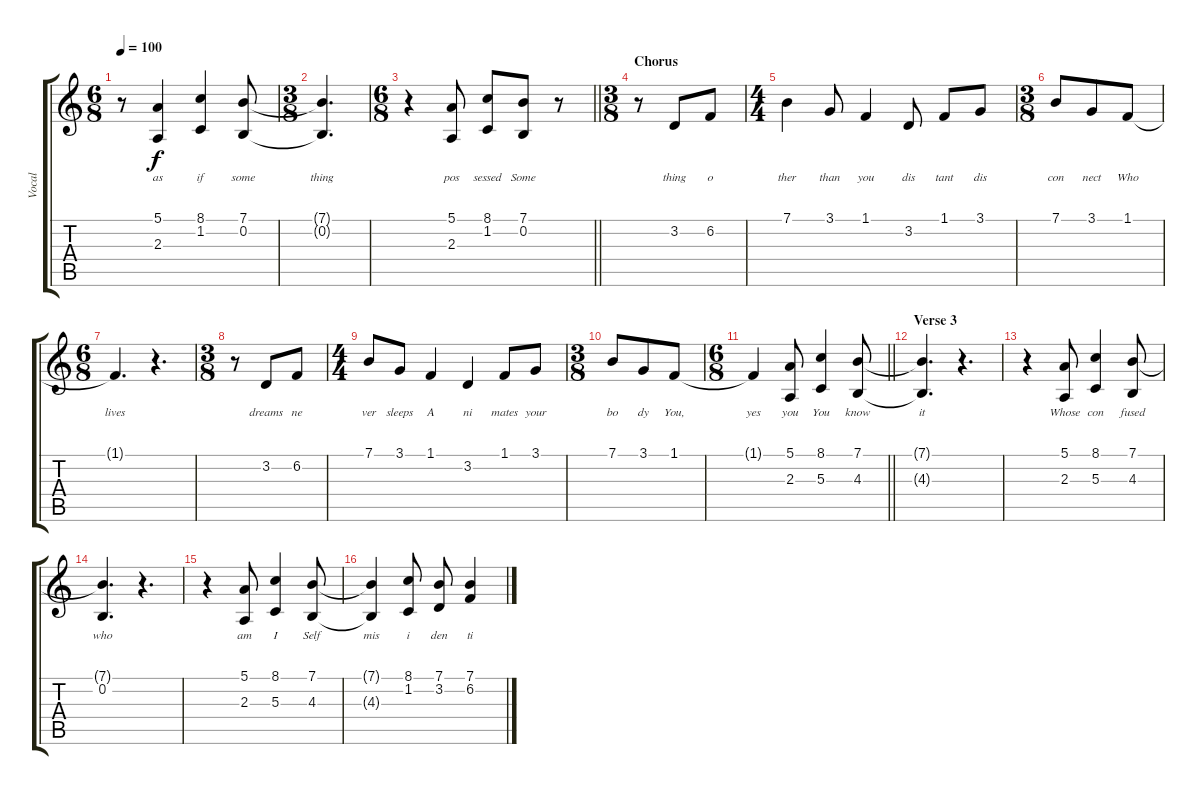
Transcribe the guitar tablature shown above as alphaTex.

\track ("Vocal" "Vocal") {instrument acousticgrandpiano}
\staff {score tabs}
\tuning (E4 B3 G3 D3 A2 E2) {hide}
\ts (6 8)
\tempo 100
\clef g2
\ks c
r.8{dy f} (5.1 2.3).4{lyrics (0 "as") lyrics (1 "") lyrics (2 "") lyrics (3 "") lyrics (4 "")} (8.1 1.2).4{lyrics (0 "if") lyrics (1 "") lyrics (2 "") lyrics (3 "") lyrics (4 "")} (7.1 0.2).8{lyrics (0 "some") lyrics (1 "") lyrics (2 "") lyrics (3 "") lyrics (4 "")} |
\ts (3 8)
(7.1{t} 0.2{t}).4{d lyrics (0 "thing") lyrics (1 "") lyrics (2 "") lyrics (3 "") lyrics (4 "")} |
\ts (6 8)
\barLineRight lightlight
r.4 (5.1 2.3).8{lyrics (0 "pos") lyrics (1 "") lyrics (2 "") lyrics (3 "") lyrics (4 "")} (8.1 1.2).8{lyrics (0 "sessed") lyrics (1 "") lyrics (2 "") lyrics (3 "") lyrics (4 "")} (7.1 0.2).8{lyrics (0 "Some") lyrics (1 "") lyrics (2 "") lyrics (3 "") lyrics (4 "")} r.8 |
\ts (3 8)
\section ("" "Chorus")
r.8 3.2.8{lyrics (0 "thing") lyrics (1 "") lyrics (2 "") lyrics (3 "") lyrics (4 "")} 6.2.8{lyrics (0 "o") lyrics (1 "") lyrics (2 "") lyrics (3 "") lyrics (4 "")} |
\ts (4 4)
7.1.4{lyrics (0 "ther") lyrics (1 "") lyrics (2 "") lyrics (3 "") lyrics (4 "")} 3.1.8{lyrics (0 "than") lyrics (1 "") lyrics (2 "") lyrics (3 "") lyrics (4 "")} 1.1.4{lyrics (0 "you") lyrics (1 "") lyrics (2 "") lyrics (3 "") lyrics (4 "")} 3.2.8{lyrics (0 "dis") lyrics (1 "") lyrics (2 "") lyrics (3 "") lyrics (4 "")} 1.1.8{lyrics (0 "tant") lyrics (1 "") lyrics (2 "") lyrics (3 "") lyrics (4 "")} 3.1.8{lyrics (0 "dis") lyrics (1 "") lyrics (2 "") lyrics (3 "") lyrics (4 "")} |
\ts (3 8)
7.1.8{lyrics (0 "con") lyrics (1 "") lyrics (2 "") lyrics (3 "") lyrics (4 "")} 3.1.8{lyrics (0 "nect") lyrics (1 "") lyrics (2 "") lyrics (3 "") lyrics (4 "")} 1.1.8{lyrics (0 "Who") lyrics (1 "") lyrics (2 "") lyrics (3 "") lyrics (4 "")} |
\ts (6 8)
1.1{t}.4{d lyrics (0 "lives") lyrics (1 "") lyrics (2 "") lyrics (3 "") lyrics (4 "")} r.4{d} |
\ts (3 8)
r.8 3.2.8{lyrics (0 "dreams") lyrics (1 "") lyrics (2 "") lyrics (3 "") lyrics (4 "")} 6.2.8{lyrics (0 "ne") lyrics (1 "") lyrics (2 "") lyrics (3 "") lyrics (4 "")} |
\ts (4 4)
7.1.8{lyrics (0 "ver") lyrics (1 "") lyrics (2 "") lyrics (3 "") lyrics (4 "")} 3.1.8{lyrics (0 "sleeps") lyrics (1 "") lyrics (2 "") lyrics (3 "") lyrics (4 "")} 1.1.4{lyrics (0 "A") lyrics (1 "") lyrics (2 "") lyrics (3 "") lyrics (4 "")} 3.2.4{lyrics (0 "ni") lyrics (1 "") lyrics (2 "") lyrics (3 "") lyrics (4 "")} 1.1.8{lyrics (0 "mates") lyrics (1 "") lyrics (2 "") lyrics (3 "") lyrics (4 "")} 3.1.8{lyrics (0 "your") lyrics (1 "") lyrics (2 "") lyrics (3 "") lyrics (4 "")} |
\ts (3 8)
7.1.8{lyrics (0 "bo") lyrics (1 "") lyrics (2 "") lyrics (3 "") lyrics (4 "")} 3.1.8{lyrics (0 "dy") lyrics (1 "") lyrics (2 "") lyrics (3 "") lyrics (4 "")} 1.1.8{lyrics (0 "You,") lyrics (1 "") lyrics (2 "") lyrics (3 "") lyrics (4 "")} |
\ts (6 8)
\barLineRight lightlight
1.1{t}.4{lyrics (0 "yes") lyrics (1 "") lyrics (2 "") lyrics (3 "") lyrics (4 "")} (5.1 2.3).8{lyrics (0 "you") lyrics (1 "") lyrics (2 "") lyrics (3 "") lyrics (4 "")} (8.1 5.3).4{lyrics (0 "You") lyrics (1 "") lyrics (2 "") lyrics (3 "") lyrics (4 "")} (7.1 4.3).8{lyrics (0 "know") lyrics (1 "") lyrics (2 "") lyrics (3 "") lyrics (4 "")} |
\section ("" "Verse 3")
(7.1{t} 4.3{t}).4{d lyrics (0 "it") lyrics (1 "") lyrics (2 "") lyrics (3 "") lyrics (4 "")} r.4{d} |
r.4 (5.1 2.3).8{lyrics (0 "Whose") lyrics (1 "") lyrics (2 "") lyrics (3 "") lyrics (4 "")} (8.1 5.3).4{lyrics (0 "con") lyrics (1 "") lyrics (2 "") lyrics (3 "") lyrics (4 "")} (7.1 4.3).8{lyrics (0 "fused") lyrics (1 "") lyrics (2 "") lyrics (3 "") lyrics (4 "")} |
(7.1{t} 0.2).4{d lyrics (0 "who") lyrics (1 "") lyrics (2 "") lyrics (3 "") lyrics (4 "")} r.4{d} |
r.4 (5.1 2.3).8{lyrics (0 "am") lyrics (1 "") lyrics (2 "") lyrics (3 "") lyrics (4 "")} (8.1 5.3).4{lyrics (0 "I") lyrics (1 "") lyrics (2 "") lyrics (3 "") lyrics (4 "")} (7.1 4.3).8{lyrics (0 "Self") lyrics (1 "") lyrics (2 "") lyrics (3 "") lyrics (4 "")} |
(7.1{t} 4.3{t}).4{lyrics (0 "mis") lyrics (1 "") lyrics (2 "") lyrics (3 "") lyrics (4 "")} (8.1 1.2).8{lyrics (0 "i") lyrics (1 "") lyrics (2 "") lyrics (3 "") lyrics (4 "")} (7.1 3.2).8{lyrics (0 "den") lyrics (1 "") lyrics (2 "") lyrics (3 "") lyrics (4 "")} (7.1 6.2).4{lyrics (0 "ti") lyrics (1 "") lyrics (2 "") lyrics (3 "") lyrics (4 "")}
